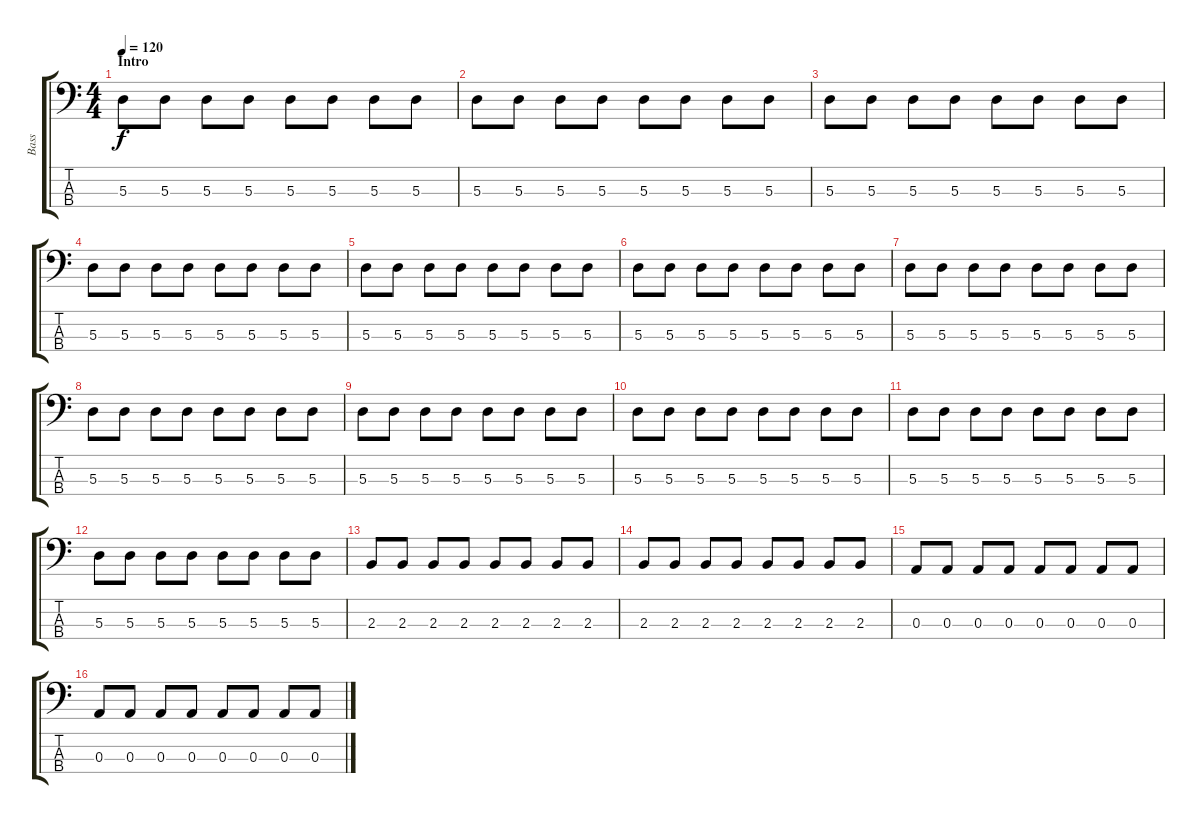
\track ("Bass" "Bass") {instrument acousticbass}
\staff {score tabs}
\tuning (G2 D2 A1 E1) {hide}
\ts (4 4)
\section ("" "Intro")
\tempo 120
\clef f4
\ks c
5.3.8{dy f instrument acousticbass} 5.3.8 5.3.8 5.3.8 5.3.8 5.3.8 5.3.8 5.3.8 |
5.3.8 5.3.8 5.3.8 5.3.8 5.3.8 5.3.8 5.3.8 5.3.8 |
5.3.8 5.3.8 5.3.8 5.3.8 5.3.8 5.3.8 5.3.8 5.3.8 |
5.3.8 5.3.8 5.3.8 5.3.8 5.3.8 5.3.8 5.3.8 5.3.8 |
5.3.8 5.3.8 5.3.8 5.3.8 5.3.8 5.3.8 5.3.8 5.3.8 |
5.3.8 5.3.8 5.3.8 5.3.8 5.3.8 5.3.8 5.3.8 5.3.8 |
5.3.8 5.3.8 5.3.8 5.3.8 5.3.8 5.3.8 5.3.8 5.3.8 |
5.3.8 5.3.8 5.3.8 5.3.8 5.3.8 5.3.8 5.3.8 5.3.8 |
5.3.8 5.3.8 5.3.8 5.3.8 5.3.8 5.3.8 5.3.8 5.3.8 |
5.3.8 5.3.8 5.3.8 5.3.8 5.3.8 5.3.8 5.3.8 5.3.8 |
5.3.8 5.3.8 5.3.8 5.3.8 5.3.8 5.3.8 5.3.8 5.3.8 |
5.3.8 5.3.8 5.3.8 5.3.8 5.3.8 5.3.8 5.3.8 5.3.8 |
2.3.8 2.3.8 2.3.8 2.3.8 2.3.8 2.3.8 2.3.8 2.3.8 |
2.3.8 2.3.8 2.3.8 2.3.8 2.3.8 2.3.8 2.3.8 2.3.8 |
0.3.8 0.3.8 0.3.8 0.3.8 0.3.8 0.3.8 0.3.8 0.3.8 |
0.3.8 0.3.8 0.3.8 0.3.8 0.3.8 0.3.8 0.3.8 0.3.8
